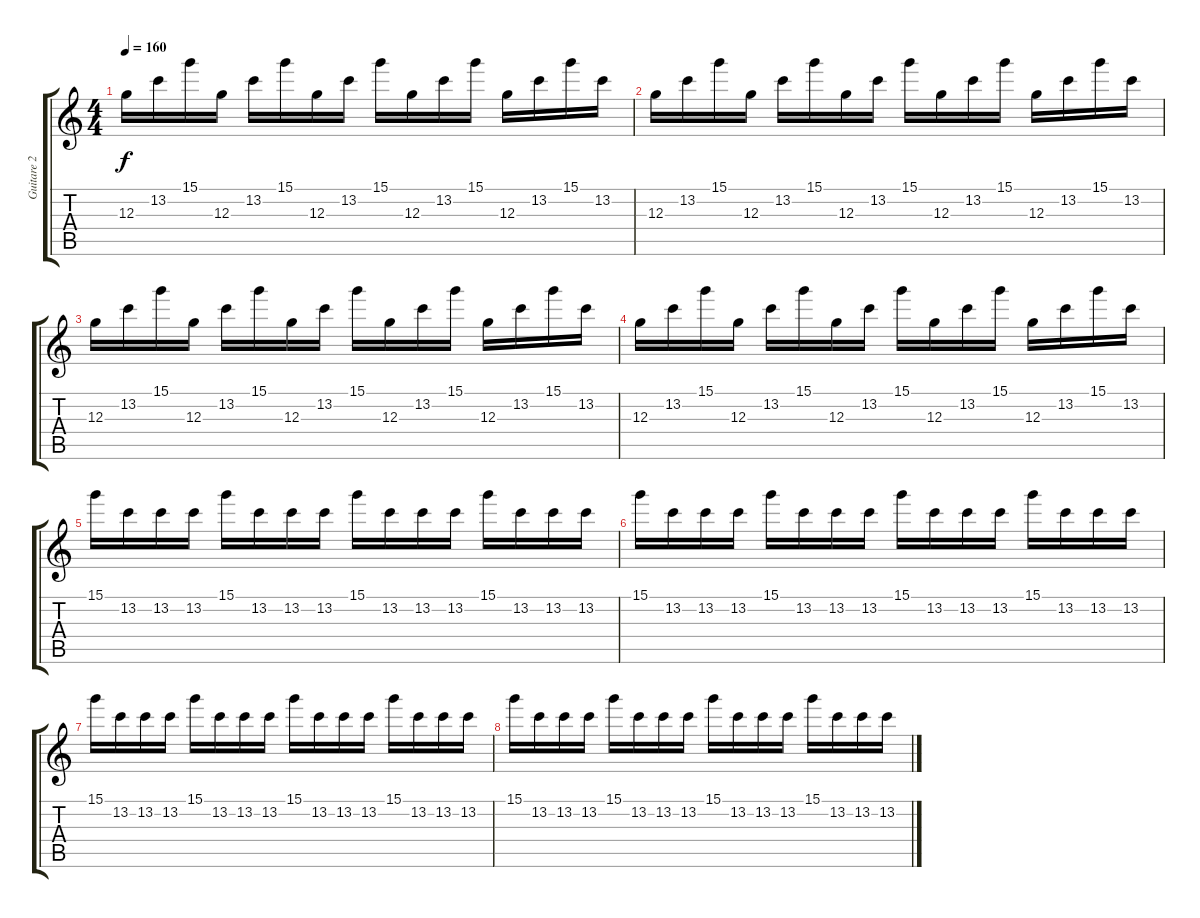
\track ("Guitare 2" "Guitare 2") {instrument distortionguitar}
\staff {score tabs}
\tuning (E4 B3 G3 D3 A2 E2) {hide}
\ts (4 4)
\tempo 160
\clef g2
\ks c
12.3.16{dy f} 13.2.16 15.1.16 12.3.16 13.2.16 15.1.16 12.3.16 13.2.16 15.1.16 12.3.16 13.2.16 15.1.16 12.3.16 13.2.16 15.1.16 13.2.16 |
12.3.16 13.2.16 15.1.16 12.3.16 13.2.16 15.1.16 12.3.16 13.2.16 15.1.16 12.3.16 13.2.16 15.1.16 12.3.16 13.2.16 15.1.16 13.2.16 |
12.3.16 13.2.16 15.1.16 12.3.16 13.2.16 15.1.16 12.3.16 13.2.16 15.1.16 12.3.16 13.2.16 15.1.16 12.3.16 13.2.16 15.1.16 13.2.16 |
12.3.16 13.2.16 15.1.16 12.3.16 13.2.16 15.1.16 12.3.16 13.2.16 15.1.16 12.3.16 13.2.16 15.1.16 12.3.16 13.2.16 15.1.16 13.2.16 |
15.1.16 13.2.16 13.2.16 13.2.16 15.1.16 13.2.16 13.2.16 13.2.16 15.1.16 13.2.16 13.2.16 13.2.16 15.1.16 13.2.16 13.2.16 13.2.16 |
15.1.16 13.2.16 13.2.16 13.2.16 15.1.16 13.2.16 13.2.16 13.2.16 15.1.16 13.2.16 13.2.16 13.2.16 15.1.16 13.2.16 13.2.16 13.2.16 |
15.1.16 13.2.16 13.2.16 13.2.16 15.1.16 13.2.16 13.2.16 13.2.16 15.1.16 13.2.16 13.2.16 13.2.16 15.1.16 13.2.16 13.2.16 13.2.16 |
15.1.16 13.2.16 13.2.16 13.2.16 15.1.16 13.2.16 13.2.16 13.2.16 15.1.16 13.2.16 13.2.16 13.2.16 15.1.16 13.2.16 13.2.16 13.2.16
